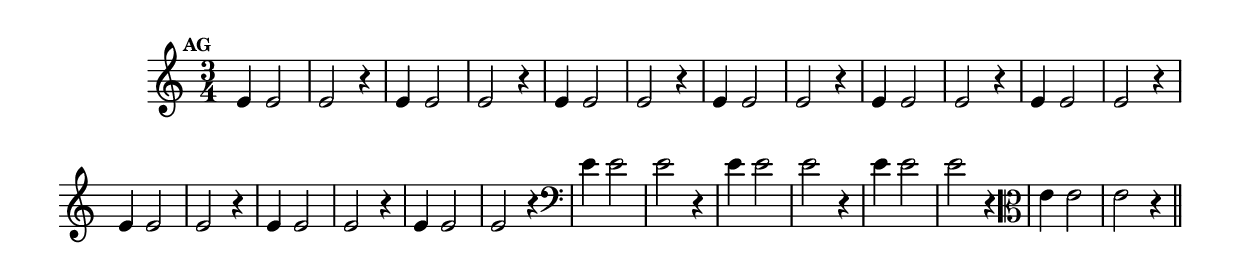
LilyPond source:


\version "2.14.2"

%\header { texidoc="Perguntas e Respostas"}

\relative c' {

  \override Staff.TimeSignature #'style = #'()
  \time 3/4 
  \override Score.BarNumber #'transparent = ##t
                                %\override Score.RehearsalMark #'font-family = #'roman
  \override Score.RehearsalMark #'font-size = #-2
  \override Score.BarNumber #'transparent = ##t
  \set Score.markFormatter = #format-mark-numbers

  \mark 32 

                                % CLARINETE

  \tag #'cl {
    e4 e2 | e r4 
  }

                                % FLAUTA

  \tag #'fl {
    e4 e2 | e r4 
  }

                                % OBOÉ

  \tag #'ob {
    e4 e2 | e r4 
  }

                                % SAX ALTO

  \tag #'saxa {
    e4 e2 | e r4 
  }

                                % SAX TENOR

  \tag #'saxt {
    e4 e2 | e r4 
  }

                                % SAX GENES

  \tag #'saxg {
    e4 e2 | e r4 
  }

                                % TROMPETE

  \tag #'tpt {
    e4 e2 | e r4 
  }

                                % TROMPA

  \tag #'tpa {
    e4 e2 | e r4 
  }

                                % TROMPA OP

  \tag #'tpaop {
    e4 e2 | e r4 
  }

                                % TROMBONE

  \tag #'tbn {
    \clef bass
    e4 e2 | e r4 
  }

                                % TUBA MIB

  \tag #'tbamib {
    \clef bass
    e4 e2 | e r4 
  }

                                % TUBA SIB

  \tag #'tbasib {
    \clef bass
    e4 e2 | e r4 
  }

                                % VIOLA

  \tag #'vla {
    \clef alto
    e4 e2 | e r4 
  }

                                % FINAL

  \bar "||"

}
